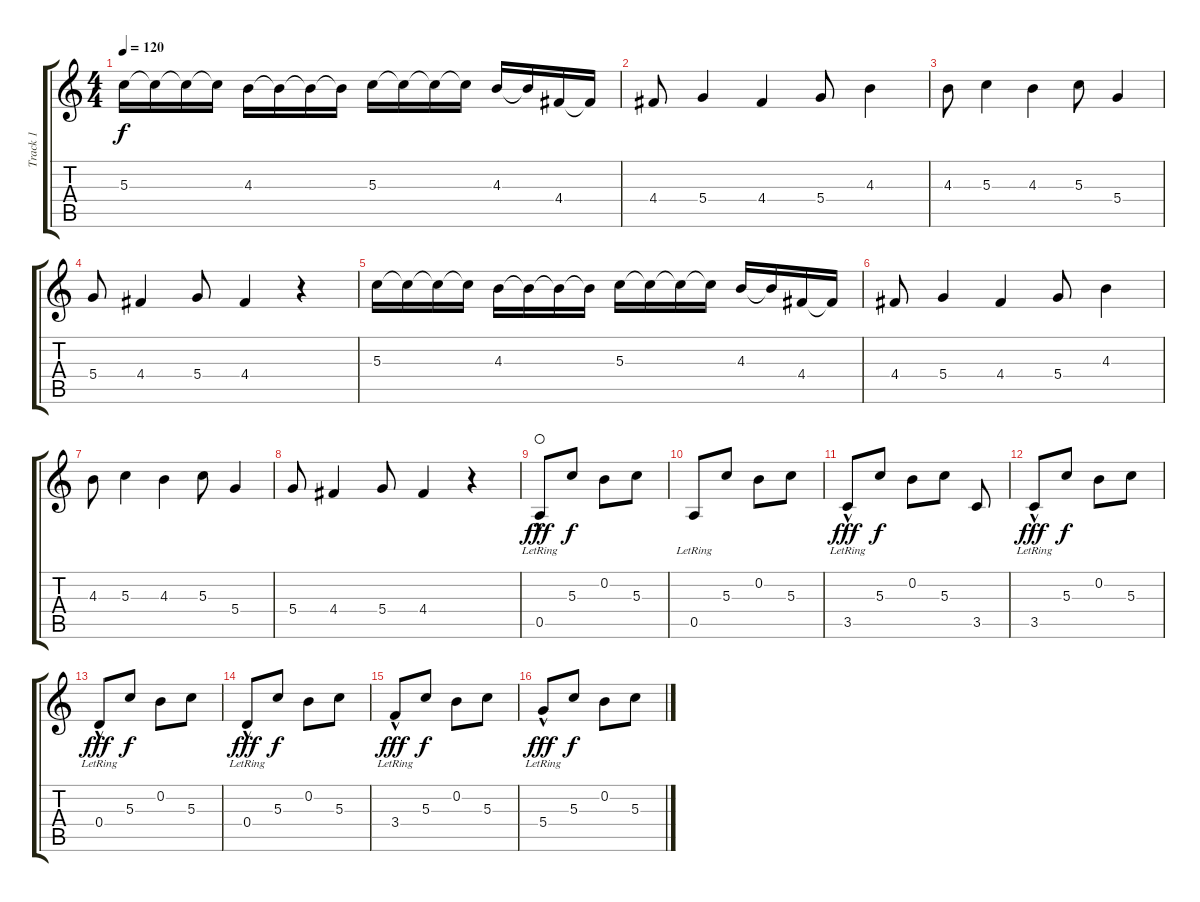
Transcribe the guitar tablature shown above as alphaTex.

\track ("Track 1" "Track 1") {instrument acousticguitarsteel}
\staff {score tabs}
\tuning (E4 B3 G3 D3 A2 E2) {hide}
\ts (4 4)
\tempo 120
\clef g2
\ks c
5.3.16{dy f instrument distortionguitar} 5.3{t}.16 5.3{t}.16 5.3{t}.16 4.3.16 4.3{t}.16 4.3{t}.16 4.3{t}.16 5.3.16 5.3{t}.16 5.3{t}.16 5.3{t}.16 4.3.16 4.3{t}.16 4.4.16 4.4{t}.16 |
4.4.8 5.4.4 4.4.4 5.4.8 4.3.4 |
4.3.8 5.3.4 4.3.4 5.3.8 5.4.4 |
5.4.8 4.4.4 5.4.8 4.4.4 r.4 |
5.3.16{instrument distortionguitar} 5.3{t}.16 5.3{t}.16 5.3{t}.16 4.3.16 4.3{t}.16 4.3{t}.16 4.3{t}.16 5.3.16 5.3{t}.16 5.3{t}.16 5.3{t}.16 4.3.16 4.3{t}.16 4.4.16 4.4{t}.16 |
4.4.8 5.4.4 4.4.4 5.4.8 4.3.4 |
4.3.8 5.3.4 4.3.4 5.3.8 5.4.4 |
5.4.8 4.4.4 5.4.8 4.4.4 r.4 |
0.5{hac lr}.8{dy fff waho} 5.3.8{dy f} 0.2.8 5.3.8 |
0.5{lr}.8 5.3.8 0.2.8 5.3.8 |
3.5{hac lr}.8{dy fff} 5.3.8{dy f} 0.2.8 5.3.8 3.5.8 |
3.5{hac lr}.8{dy fff} 5.3.8{dy f} 0.2.8 5.3.8 |
0.4{hac lr}.8{dy fff} 5.3.8{dy f} 0.2.8 5.3.8 |
0.4{hac lr}.8{dy fff} 5.3.8{dy f} 0.2.8 5.3.8 |
3.4{hac lr}.8{dy fff} 5.3.8{dy f} 0.2.8 5.3.8 |
5.4{hac lr}.8{dy fff} 5.3.8{dy f} 0.2.8 5.3.8
